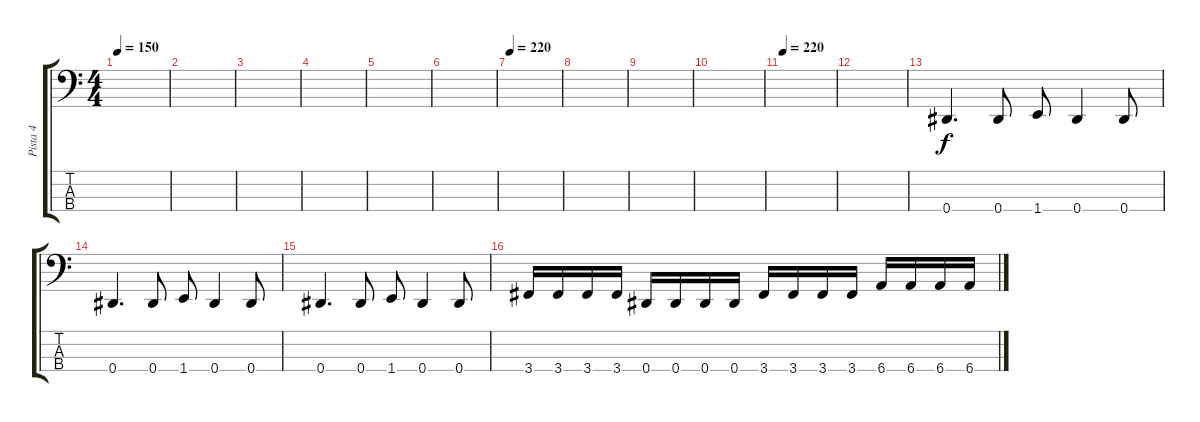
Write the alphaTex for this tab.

\track ("Pista 4" "Pista 4") {instrument electricbassfinger}
\staff {score tabs}
\tuning (Gb2 Db2 Ab1 Eb1) {hide}
\ts (4 4)
\tempo 150
\clef f4
\ks c
|
|
|
|
|
|
\tempo 220
|
|
|
|
\tempo 220
|
|
0.4.4{d} 0.4.8 1.4.8 0.4.4 0.4.8 |
0.4.4{d} 0.4.8 1.4.8 0.4.4 0.4.8 |
0.4.4{d} 0.4.8 1.4.8 0.4.4 0.4.8 |
3.4.16 3.4.16 3.4.16 3.4.16 0.4.16 0.4.16 0.4.16 0.4.16 3.4.16 3.4.16 3.4.16 3.4.16 6.4.16 6.4.16 6.4.16 6.4.16
